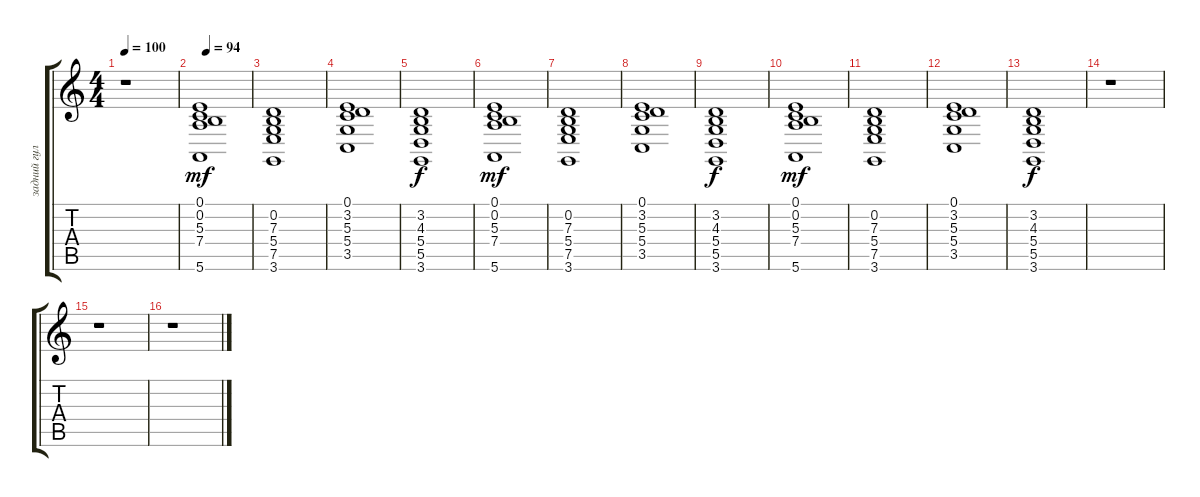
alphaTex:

\track ("задний гул" "задний гул") {instrument pad2warm}
\staff {score tabs}
\tuning (E4 B3 G3 D3 A2 E2) {hide}
\ts (4 4)
\tempo 100
\clef g2
\ks c
r.1{dy mf instrument pad2warm} |
\tempo 94
(0.1 0.2 5.3 7.4 5.6).1 |
(0.2 7.3 5.4 7.5 3.6).1 |
(0.1 3.2 5.3 5.4 3.5).1 |
(3.2 4.3 5.4 5.5 3.6).1{dy f} |
(0.1 0.2 5.3 7.4 5.6).1{dy mf} |
(0.2 7.3 5.4 7.5 3.6).1 |
(0.1 3.2 5.3 5.4 3.5).1 |
(3.2 4.3 5.4 5.5 3.6).1{dy f} |
(0.1 0.2 5.3 7.4 5.6).1{dy mf} |
(0.2 7.3 5.4 7.5 3.6).1 |
(0.1 3.2 5.3 5.4 3.5).1 |
(3.2 4.3 5.4 5.5 3.6).1{dy f} |
r.1 |
r.1 |
r.1
